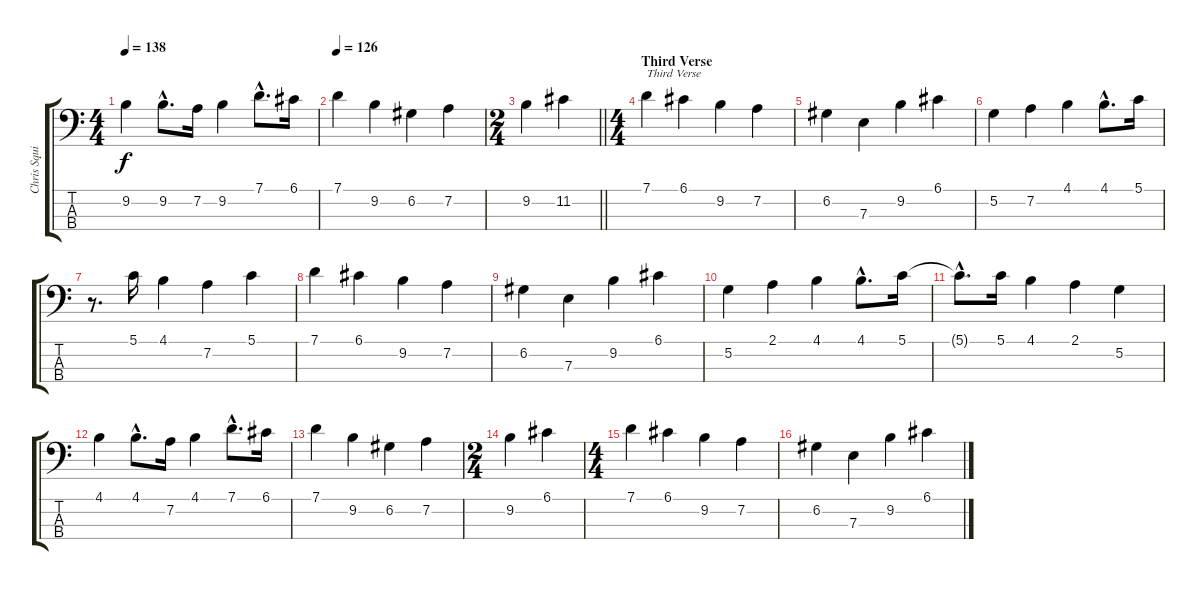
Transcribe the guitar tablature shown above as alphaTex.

\track ("Chris Squire" "Chris Squi") {instrument electricbasspick}
\staff {score tabs}
\tuning (G2 D2 A1 E1) {hide}
\ts (4 4)
\tempo 138
\clef f4
\ks c
9.2.4{dy f} 9.2{hac}.8{d} 7.2.16 9.2.4 7.1{hac}.8{d} 6.1.16 |
\tempo 126
7.1.4 9.2.4 6.2.4 7.2.4 |
\ts (2 4)
\barLineRight lightlight
9.2.4 11.2.4 |
\ts (4 4)
\section ("" "Third Verse")
7.1.4{txt "Third Verse"} 6.1.4 9.2.4 7.2.4 |
6.2.4 7.3.4 9.2.4 6.1.4 |
5.2.4 7.2.4 4.1.4 4.1{hac}.8{d} 5.1.16 |
r.8{d} 5.1.16 4.1.4 7.2.4 5.1.4 |
7.1.4 6.1.4 9.2.4 7.2.4 |
6.2.4 7.3.4 9.2.4 6.1.4 |
5.2.4 2.1.4 4.1.4 4.1{hac}.8{d} 5.1.16 |
5.1{hac t}.8{d} 5.1.16 4.1.4 2.1.4 5.2.4 |
4.1.4 4.1{hac}.8{d} 7.2.16 4.1.4 7.1{hac}.8{d} 6.1.16 |
7.1.4 9.2.4 6.2.4 7.2.4 |
\ts (2 4)
9.2.4 6.1.4 |
\ts (4 4)
7.1.4 6.1.4 9.2.4 7.2.4 |
6.2.4 7.3.4 9.2.4 6.1.4
